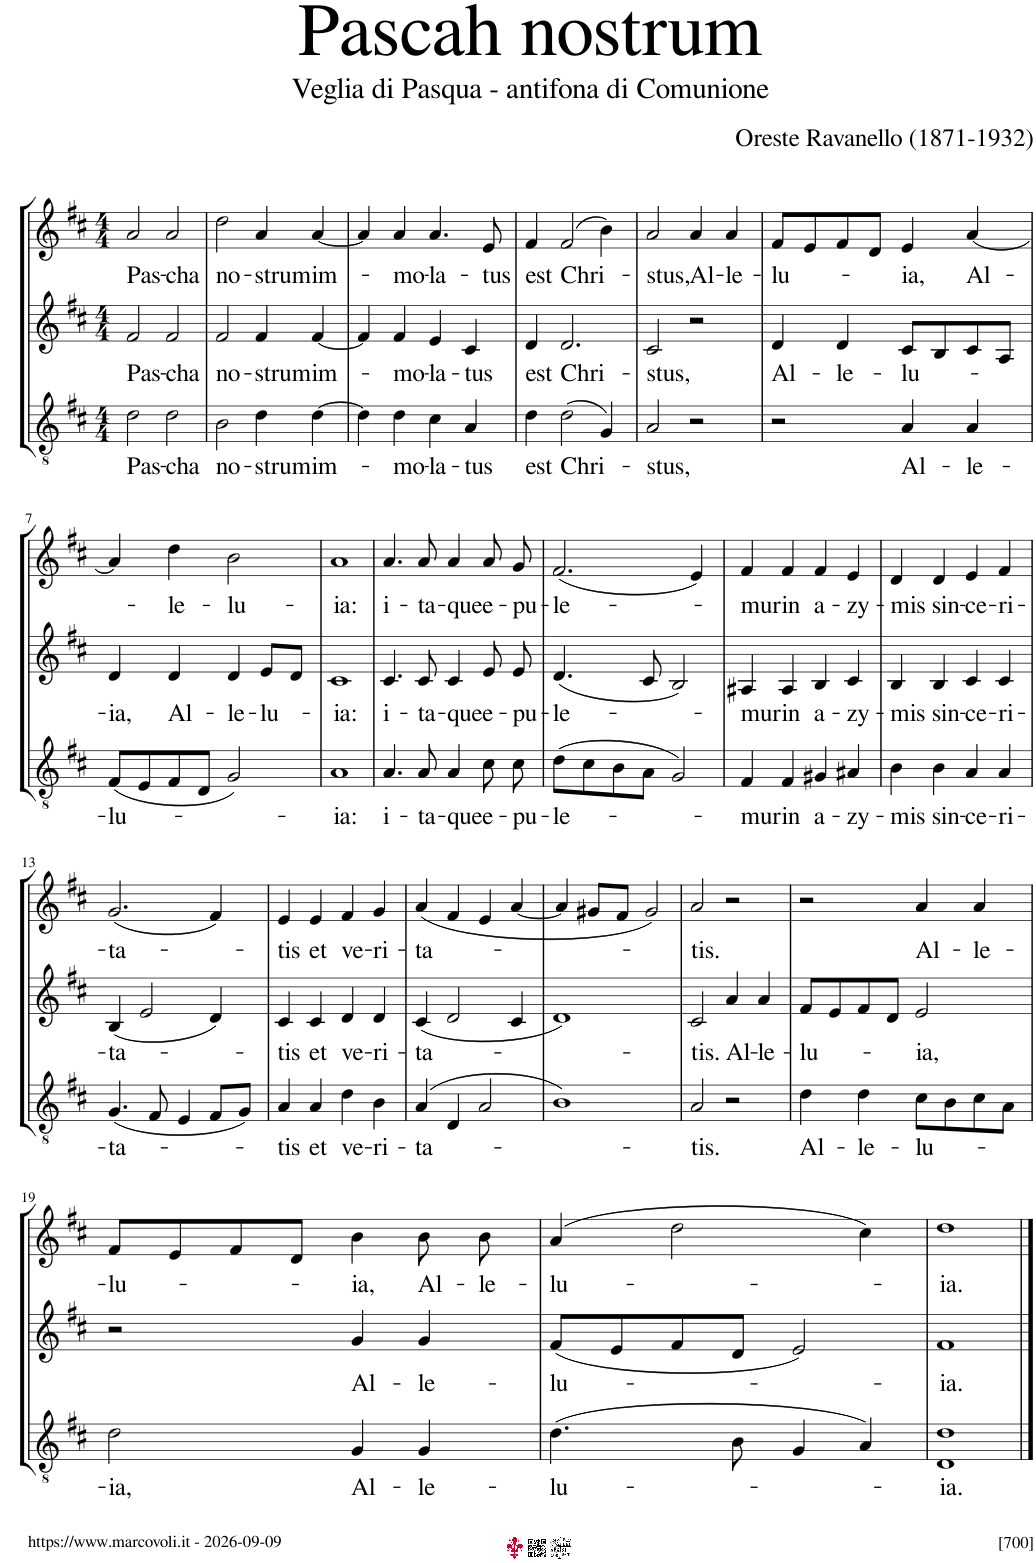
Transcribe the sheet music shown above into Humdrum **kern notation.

**kern	**text	**kern	**text	**kern	**text
*part3	*part3	*part2	*part2	*part1	*part1
*staff3	*staff3	*staff2	*staff2	*staff1	*staff1
*I"Tenor	*	*I"Alto	*	*I"Soprano	*
*clefGv2	*	*clefG2	*	*clefG2	*
*k[f#c#]	*	*k[f#c#]	*	*k[f#c#]	*
*M4/4	*	*M4/4	*	*M4/4	*
=1	=1	=1	=1	=1	=1
!	!LO:LY:b	!	!LO:LY:b	!	!LO:LY:b
2d\	Pas-	2f#/	Pas-	2a/	Pas-
!	!LO:LY:b	!	!LO:LY:b	!	!LO:LY:b
2d\	-cha	2f#/	-cha	2a/	-cha
=2	=2	=2	=2	=2	=2
!	!LO:LY:b	!	!LO:LY:b	!	!LO:LY:b
2B\	no-	2f#/	no-	2dd\	no-
!	!LO:LY:b	!	!LO:LY:b	!	!LO:LY:b
4d\	-strum	4f#/	-strum	4a/	-strum
!	!LO:LY:b	!	!LO:LY:b	!	!LO:LY:b
[4d\	im-	[4f#/	im-	[4a/	im-
=3	=3	=3	=3	=3	=3
4d\]	.	4f#/]	.	4a/]	.
!	!LO:LY:b	!	!LO:LY:b	!	!LO:LY:b
4d\	-mo-	4f#/	-mo-	4a/	-mo-
!	!LO:LY:b	!	!LO:LY:b	!	!LO:LY:b
4c#\	-la-	4e/	-la-	4.a/	-la-
!	!LO:LY:b	!	!LO:LY:b	!	!
4A/	-tus	4c#/	-tus	.	.
!	!	!	!	!	!LO:LY:b
.	.	.	.	8e/	-tus
=4	=4	=4	=4	=4	=4
!	!LO:LY:b	!	!LO:LY:b	!	!LO:LY:b
4d\	est	4d/	est	4f#/	est
!	!LO:LY:b	!	!LO:LY:b	!	!LO:LY:b
(2d\	Chri-	2.d/	Chri-	(2f#/	Chri-
4G/)	.	.	.	4b\)	.
=5	=5	=5	=5	=5	=5
!	!LO:LY:b	!	!LO:LY:b	!	!LO:LY:b
2A/	-stus,	2c#/	-stus,	2a/	-stus,
!	!	!	!	!	!LO:LY:b
2r	.	2r	.	4a/	Al-
!	!	!	!	!	!LO:LY:b
.	.	.	.	4a/	-le-
=6	=6	=6	=6	=6	=6
!	!	!	!LO:LY:b	!	!LO:LY:b
2r	.	4d/	Al-	8f#/L	-lu-
.	.	.	.	8e/	.
!	!	!	!LO:LY:b	!	!
.	.	4d/	-le-	8f#/	.
.	.	.	.	8d/J	.
!	!LO:LY:b	!	!LO:LY:b	!	!LO:LY:b
4A/	Al-	8c#/L	-lu-	4e/	ia,
.	.	8B/	.	.	.
!	!LO:LY:b	!	!	!	!LO:LY:b
4A/	-le-	8c#/	.	[4a/	Al-
.	.	8A/J	.	.	.
!!LO:LB:g=z
=7	=7	=7	=7	=7	=7
!	!LO:LY:b	!	!LO:LY:b	!	!
(8F#/L	-lu-	4d/	ia,	4a/]	.
8E/	.	.	.	.	.
!	!	!	!LO:LY:b	!	!LO:LY:b
8F#/	.	4d/	Al-	4dd\	-le-
8D/J	.	.	.	.	.
!	!	!	!LO:LY:b	!	!LO:LY:b
2G/)	.	4d/	-le-	2b\	-lu-
!	!	!	!LO:LY:b	!	!
.	.	8e/L	-lu-	.	.
.	.	8d/J	.	.	.
=8	=8	=8	=8	=8	=8
!	!LO:LY:b	!	!LO:LY:b	!	!LO:LY:b
1A	-ia:	1c#	-ia:	1a	-ia:
=9	=9	=9	=9	=9	=9
!	!LO:LY:b	!	!LO:LY:b	!	!LO:LY:b
4.A/	i-	4.c#/	i-	4.a/	i-
!	!LO:LY:b	!	!LO:LY:b	!	!LO:LY:b
8A/	-ta-	8c#/	-ta-	8a/	-ta-
!	!LO:LY:b	!	!LO:LY:b	!	!LO:LY:b
4A/	-que	4c#/	-que	4a/	-que
!	!LO:LY:b	!	!LO:LY:b	!	!LO:LY:b
8c#\	e-	8e/	e-	8a/	e-
!	!LO:LY:b	!	!LO:LY:b	!	!LO:LY:b
8c#\	-pu-	8e/	-pu-	8g/	-pu-
=10	=10	=10	=10	=10	=10
!	!LO:LY:b	!	!LO:LY:b	!	!LO:LY:b
(8d\L	-le-	(4.d/	-le-	(2.f#/	-le-
8c#\	.	.	.	.	.
8B\	.	.	.	.	.
8A\J	.	8c#/	.	.	.
2G/)	.	2B/)	.	.	.
.	.	.	.	4e/)	.
=11	=11	=11	=11	=11	=11
!	!LO:LY:b	!	!LO:LY:b	!	!LO:LY:b
4F#/	-mur	4A#X/	-mur	4f#/	-mur
!	!LO:LY:b	!	!LO:LY:b	!	!LO:LY:b
4F#/	in	4A#/	in	4f#/	in
!	!LO:LY:b	!	!LO:LY:b	!	!LO:LY:b
4G#X/	a-	4B/	a-	4f#/	a-
!	!LO:LY:b	!	!LO:LY:b	!	!LO:LY:b
4A#X/	-zy-	4c#/	-zy-	4e/	-zy-
=12	=12	=12	=12	=12	=12
!	!LO:LY:b	!	!LO:LY:b	!	!LO:LY:b
4B\	-mis	4B/	-mis	4d/	-mis
!	!LO:LY:b	!	!LO:LY:b	!	!LO:LY:b
4B\	sin-	4B/	sin-	4d/	sin-
!	!LO:LY:b	!	!LO:LY:b	!	!LO:LY:b
4A/	-ce-	4c#/	-ce-	4e/	-ce-
!	!LO:LY:b	!	!LO:LY:b	!	!LO:LY:b
4A/	-ri-	4c#/	-ri-	4f#/	-ri-
!!LO:LB:g=z
=13	=13	=13	=13	=13	=13
!	!LO:LY:b	!	!LO:LY:b	!	!LO:LY:b
(4.G/	-ta-	(4B/	-ta-	(2.g/	-ta-
.	.	2e/	.	.	.
8F#/	.	.	.	.	.
4E/	.	.	.	.	.
8F#/L	.	4d/)	.	4f#/)	.
8G/J)	.	.	.	.	.
=14	=14	=14	=14	=14	=14
!	!LO:LY:b	!	!LO:LY:b	!	!LO:LY:b
4A/	-tis	4c#/	-tis	4e/	-tis
!	!LO:LY:b	!	!LO:LY:b	!	!LO:LY:b
4A/	et	4c#/	et	4e/	et
!	!LO:LY:b	!	!LO:LY:b	!	!LO:LY:b
4d\	ve-	4d/	ve-	4f#/	ve-
!	!LO:LY:b	!	!LO:LY:b	!	!LO:LY:b
4B\	-ri-	4d/	-ri-	4g/	-ri-
=15	=15	=15	=15	=15	=15
!	!LO:LY:b	!	!LO:LY:b	!	!LO:LY:b
(4A/	-ta-	(4c#/	-ta-	(4a/	-ta-
4D/	.	2d/	.	4f#/	.
2A/	.	.	.	4e/	.
.	.	4c#/	.	[4a/	.
=16	=16	=16	=16	=16	=16
1B)	.	1d)	.	4a/]	.
.	.	.	.	8g#X/L	.
.	.	.	.	8f#/J	.
.	.	.	.	2g#/)	.
=17	=17	=17	=17	=17	=17
!	!LO:LY:b	!	!LO:LY:b	!	!LO:LY:b
2A/	-tis.	2c#/	-tis.	2a/	-tis.
!	!	!	!LO:LY:b	!	!
2r	.	4a/	Al-	2r	.
!	!	!	!LO:LY:b	!	!
.	.	4a/	-le-	.	.
=18	=18	=18	=18	=18	=18
!	!LO:LY:b	!	!LO:LY:b	!	!
4d\	Al-	8f#/L	-lu-	2r	.
.	.	8e/	.	.	.
!	!LO:LY:b	!	!	!	!
4d\	-le-	8f#/	.	.	.
.	.	8d/J	.	.	.
!	!LO:LY:b	!	!LO:LY:b	!	!LO:LY:b
8c#\L	-lu-	2e/	-ia,	4a/	Al-
8B\	.	.	.	.	.
!	!	!	!	!	!LO:LY:b
8c#\	.	.	.	4a/	-le-
8A\J	.	.	.	.	.
!!LO:LB:g=z
=19	=19	=19	=19	=19	=19
!	!LO:LY:b	!	!	!	!LO:LY:b
2d\	-ia,	2r	.	8f#/L	-lu-
.	.	.	.	8e/	.
.	.	.	.	8f#/	.
.	.	.	.	8d/J	.
!	!LO:LY:b	!	!LO:LY:b	!	!LO:LY:b
4G/	Al-	4g/	Al-	4b\	-ia,
!	!LO:LY:b	!	!LO:LY:b	!	!LO:LY:b
4G/	-le-	4g/	-le-	8b\	Al-
!	!	!	!	!	!LO:LY:b
.	.	.	.	8b\	-le-
=20	=20	=20	=20	=20	=20
!	!LO:LY:b	!	!LO:LY:b	!	!LO:LY:b
(4.d\	-lu-	(8f#/L	-lu-	(4a/	-lu-
.	.	8e/	.	.	.
.	.	8f#/	.	2dd\	.
8B\	.	8d/J	.	.	.
4G/	.	2e/)	.	.	.
4A/)	.	.	.	4cc#\)	.
=21	=21	=21	=21	=21	=21
!	!LO:LY:b	!	!LO:LY:b	!	!LO:LY:b
1D 1d	-ia.	1f#	-ia.	1dd	-ia.
==	==	==	==	==	==
*-	*-	*-	*-	*-	*-
